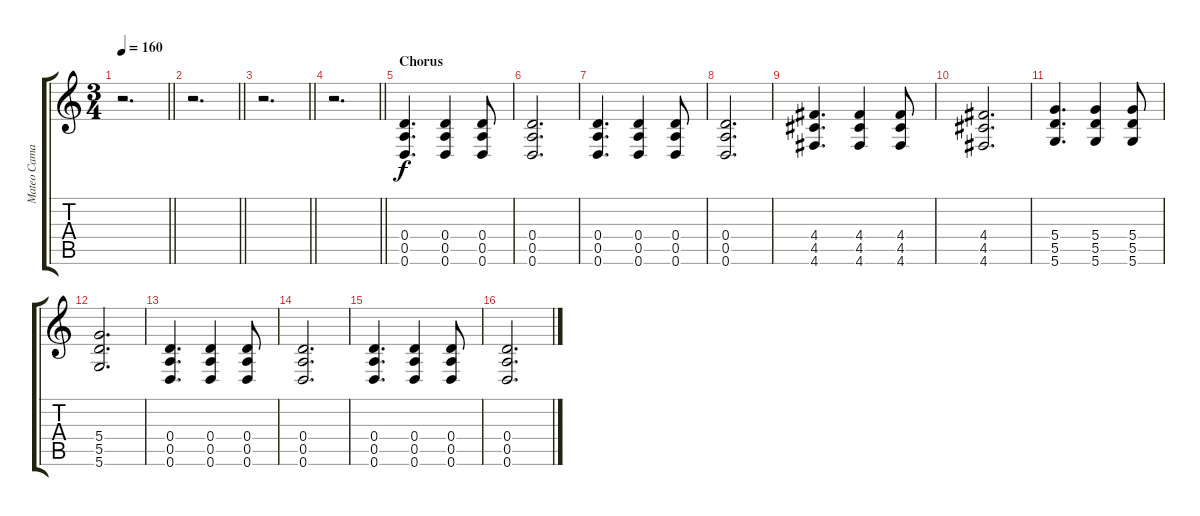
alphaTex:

\track ("Mateo Camargo - Lead Distortion Guitar" "Mateo Cama") {instrument distortionguitar}
\staff {score tabs}
\tuning (E4 B3 G3 D3 A2 D2) {hide}
\ts (3 4)
\tempo 160
\clef g2
\barLineRight lightlight
\ks c
r.2{d dy f} |
\barLineRight lightlight
r.2{d} |
\barLineRight lightlight
r.2{d} |
\barLineRight lightlight
r.2{d} |
\section ("" "Chorus")
(0.4 0.5 0.6).4{d} (0.4 0.5 0.6).4 (0.4 0.5 0.6).8 |
(0.4 0.5 0.6).2{d} |
(0.4 0.5 0.6).4{d} (0.4 0.5 0.6).4 (0.4 0.5 0.6).8 |
(0.4 0.5 0.6).2{d} |
(4.4 4.5 4.6).4{d} (4.4 4.5 4.6).4 (4.4 4.5 4.6).8 |
(4.4 4.5 4.6).2{d} |
(5.4 5.5 5.6).4{d} (5.4 5.5 5.6).4 (5.4 5.5 5.6).8 |
(5.4 5.5 5.6).2{d} |
(0.4 0.5 0.6).4{d} (0.4 0.5 0.6).4 (0.4 0.5 0.6).8 |
(0.4 0.5 0.6).2{d} |
(0.4 0.5 0.6).4{d} (0.4 0.5 0.6).4 (0.4 0.5 0.6).8 |
(0.4 0.5 0.6).2{d}
